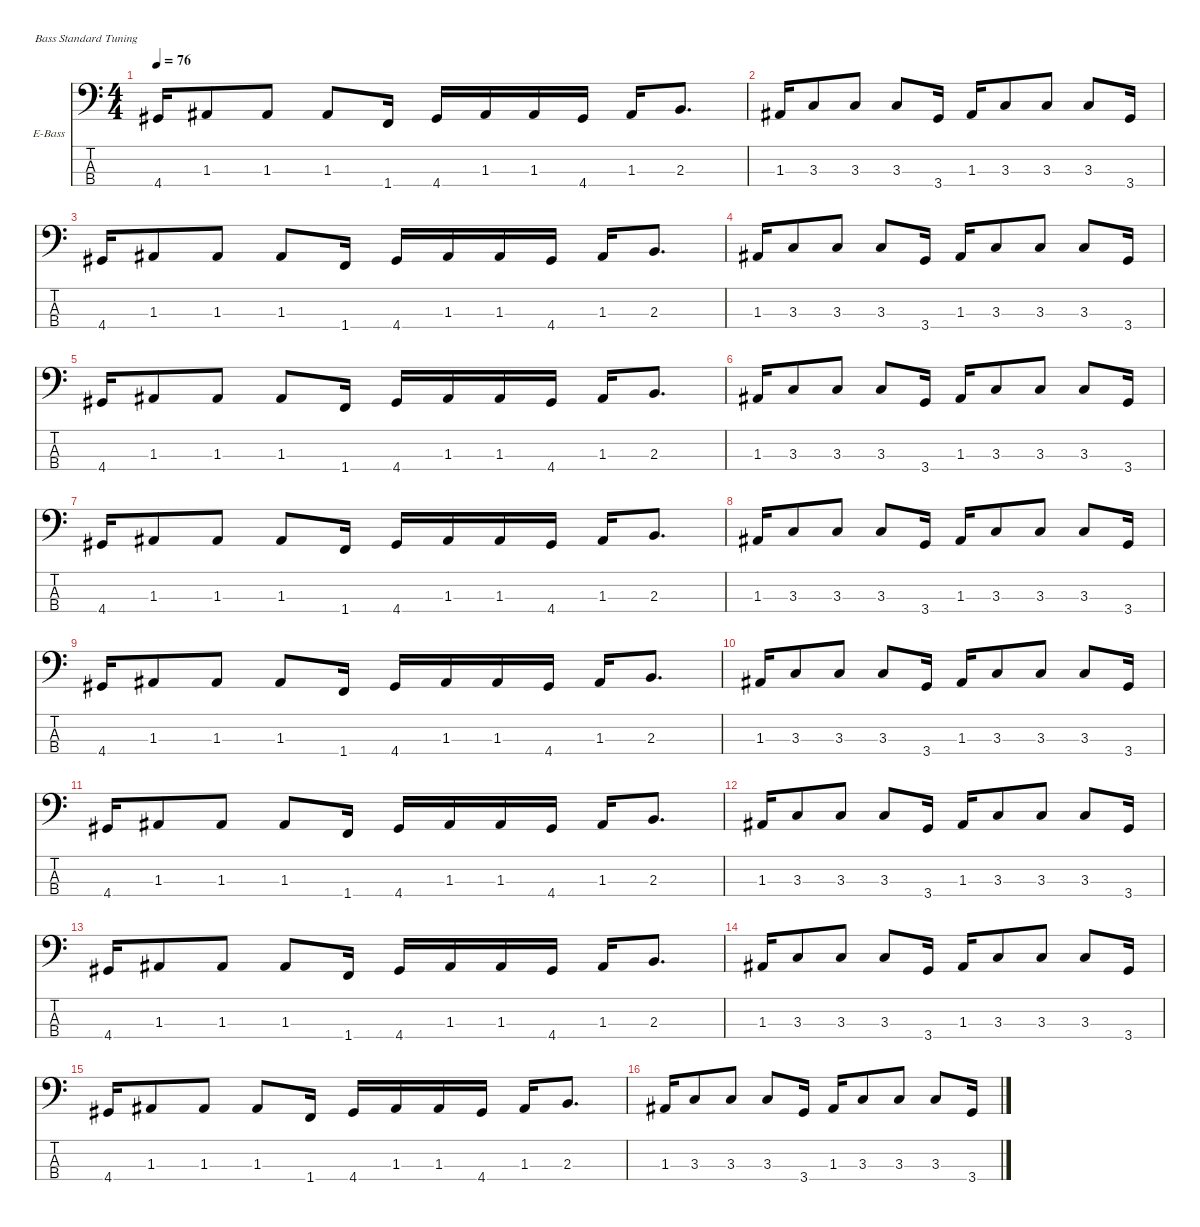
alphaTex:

\hideDynamics
\bracketExtendMode nobrackets
\firstSystemTrackNameOrientation horizontal
\otherSystemsTrackNameOrientation horizontal
\track ("Bass" "E-Bass") {instrument electricbassfinger}
\staff {score tabs}
\tuning (G2 D2 A1 E1)
\ts (4 4)
\tempo 76
\clef f4
\ks c
4.4{acc #}.16{dy f beam Up} 1.3{acc #}.8{beam Up} 1.3{acc #}.8{beam Up} 1.3{acc #}.8{beam Up} 1.4.16{beam Up} 4.4{acc #}.16{beam Up} 1.3{acc #}.16{beam Up} 1.3{acc #}.16{beam Up} 4.4{acc #}.16{beam Up} 1.3{acc #}.16{beam Up} 2.3.8{d beam Up} |
1.3{acc #}.16{beam Up} 3.3.8{beam Up} 3.3.8{beam Up} 3.3.8{beam Up} 3.4.16{beam Up} 1.3{acc #}.16{beam Up} 3.3.8{beam Up} 3.3.8{beam Up} 3.3.8{beam Up} 3.4.16{beam Up} |
4.4{acc #}.16{beam Up} 1.3{acc #}.8{beam Up} 1.3{acc #}.8{beam Up} 1.3{acc #}.8{beam Up} 1.4.16{beam Up} 4.4{acc #}.16{beam Up} 1.3{acc #}.16{beam Up} 1.3{acc #}.16{beam Up} 4.4{acc #}.16{beam Up} 1.3{acc #}.16{beam Up} 2.3.8{d beam Up} |
1.3{acc #}.16{beam Up} 3.3.8{beam Up} 3.3.8{beam Up} 3.3.8{beam Up} 3.4.16{beam Up} 1.3{acc #}.16{beam Up} 3.3.8{beam Up} 3.3.8{beam Up} 3.3.8{beam Up} 3.4.16{beam Up} |
4.4{acc #}.16{beam Up} 1.3{acc #}.8{beam Up} 1.3{acc #}.8{beam Up} 1.3{acc #}.8{beam Up} 1.4.16{beam Up} 4.4{acc #}.16{beam Up} 1.3{acc #}.16{beam Up} 1.3{acc #}.16{beam Up} 4.4{acc #}.16{beam Up} 1.3{acc #}.16{beam Up} 2.3.8{d beam Up} |
1.3{acc #}.16{beam Up} 3.3.8{beam Up} 3.3.8{beam Up} 3.3.8{beam Up} 3.4.16{beam Up} 1.3{acc #}.16{beam Up} 3.3.8{beam Up} 3.3.8{beam Up} 3.3.8{beam Up} 3.4.16{beam Up} |
4.4{acc #}.16{beam Up} 1.3{acc #}.8{beam Up} 1.3{acc #}.8{beam Up} 1.3{acc #}.8{beam Up} 1.4.16{beam Up} 4.4{acc #}.16{beam Up} 1.3{acc #}.16{beam Up} 1.3{acc #}.16{beam Up} 4.4{acc #}.16{beam Up} 1.3{acc #}.16{beam Up} 2.3.8{d beam Up} |
1.3{acc #}.16{beam Up} 3.3.8{beam Up} 3.3.8{beam Up} 3.3.8{beam Up} 3.4.16{beam Up} 1.3{acc #}.16{beam Up} 3.3.8{beam Up} 3.3.8{beam Up} 3.3.8{beam Up} 3.4.16{beam Up} |
4.4{acc #}.16{beam Up} 1.3{acc #}.8{beam Up} 1.3{acc #}.8{beam Up} 1.3{acc #}.8{beam Up} 1.4.16{beam Up} 4.4{acc #}.16{beam Up} 1.3{acc #}.16{beam Up} 1.3{acc #}.16{beam Up} 4.4{acc #}.16{beam Up} 1.3{acc #}.16{beam Up} 2.3.8{d beam Up} |
1.3{acc #}.16{beam Up} 3.3.8{beam Up} 3.3.8{beam Up} 3.3.8{beam Up} 3.4.16{beam Up} 1.3{acc #}.16{beam Up} 3.3.8{beam Up} 3.3.8{beam Up} 3.3.8{beam Up} 3.4.16{beam Up} |
4.4{acc #}.16{beam Up} 1.3{acc #}.8{beam Up} 1.3{acc #}.8{beam Up} 1.3{acc #}.8{beam Up} 1.4.16{beam Up} 4.4{acc #}.16{beam Up} 1.3{acc #}.16{beam Up} 1.3{acc #}.16{beam Up} 4.4{acc #}.16{beam Up} 1.3{acc #}.16{beam Up} 2.3.8{d beam Up} |
1.3{acc #}.16{beam Up} 3.3.8{beam Up} 3.3.8{beam Up} 3.3.8{beam Up} 3.4.16{beam Up} 1.3{acc #}.16{beam Up} 3.3.8{beam Up} 3.3.8{beam Up} 3.3.8{beam Up} 3.4.16{beam Up} |
4.4{acc #}.16{beam Up} 1.3{acc #}.8{beam Up} 1.3{acc #}.8{beam Up} 1.3{acc #}.8{beam Up} 1.4.16{beam Up} 4.4{acc #}.16{beam Up} 1.3{acc #}.16{beam Up} 1.3{acc #}.16{beam Up} 4.4{acc #}.16{beam Up} 1.3{acc #}.16{beam Up} 2.3.8{d beam Up} |
1.3{acc #}.16{beam Up} 3.3.8{beam Up} 3.3.8{beam Up} 3.3.8{beam Up} 3.4.16{beam Up} 1.3{acc #}.16{beam Up} 3.3.8{beam Up} 3.3.8{beam Up} 3.3.8{beam Up} 3.4.16{beam Up} |
4.4{acc #}.16{beam Up} 1.3{acc #}.8{beam Up} 1.3{acc #}.8{beam Up} 1.3{acc #}.8{beam Up} 1.4.16{beam Up} 4.4{acc #}.16{beam Up} 1.3{acc #}.16{beam Up} 1.3{acc #}.16{beam Up} 4.4{acc #}.16{beam Up} 1.3{acc #}.16{beam Up} 2.3.8{d beam Up} |
1.3{acc #}.16{beam Up} 3.3.8{beam Up} 3.3.8{beam Up} 3.3.8{beam Up} 3.4.16{beam Up} 1.3{acc #}.16{beam Up} 3.3.8{beam Up} 3.3.8{beam Up} 3.3.8{beam Up} 3.4.16{beam Up}
